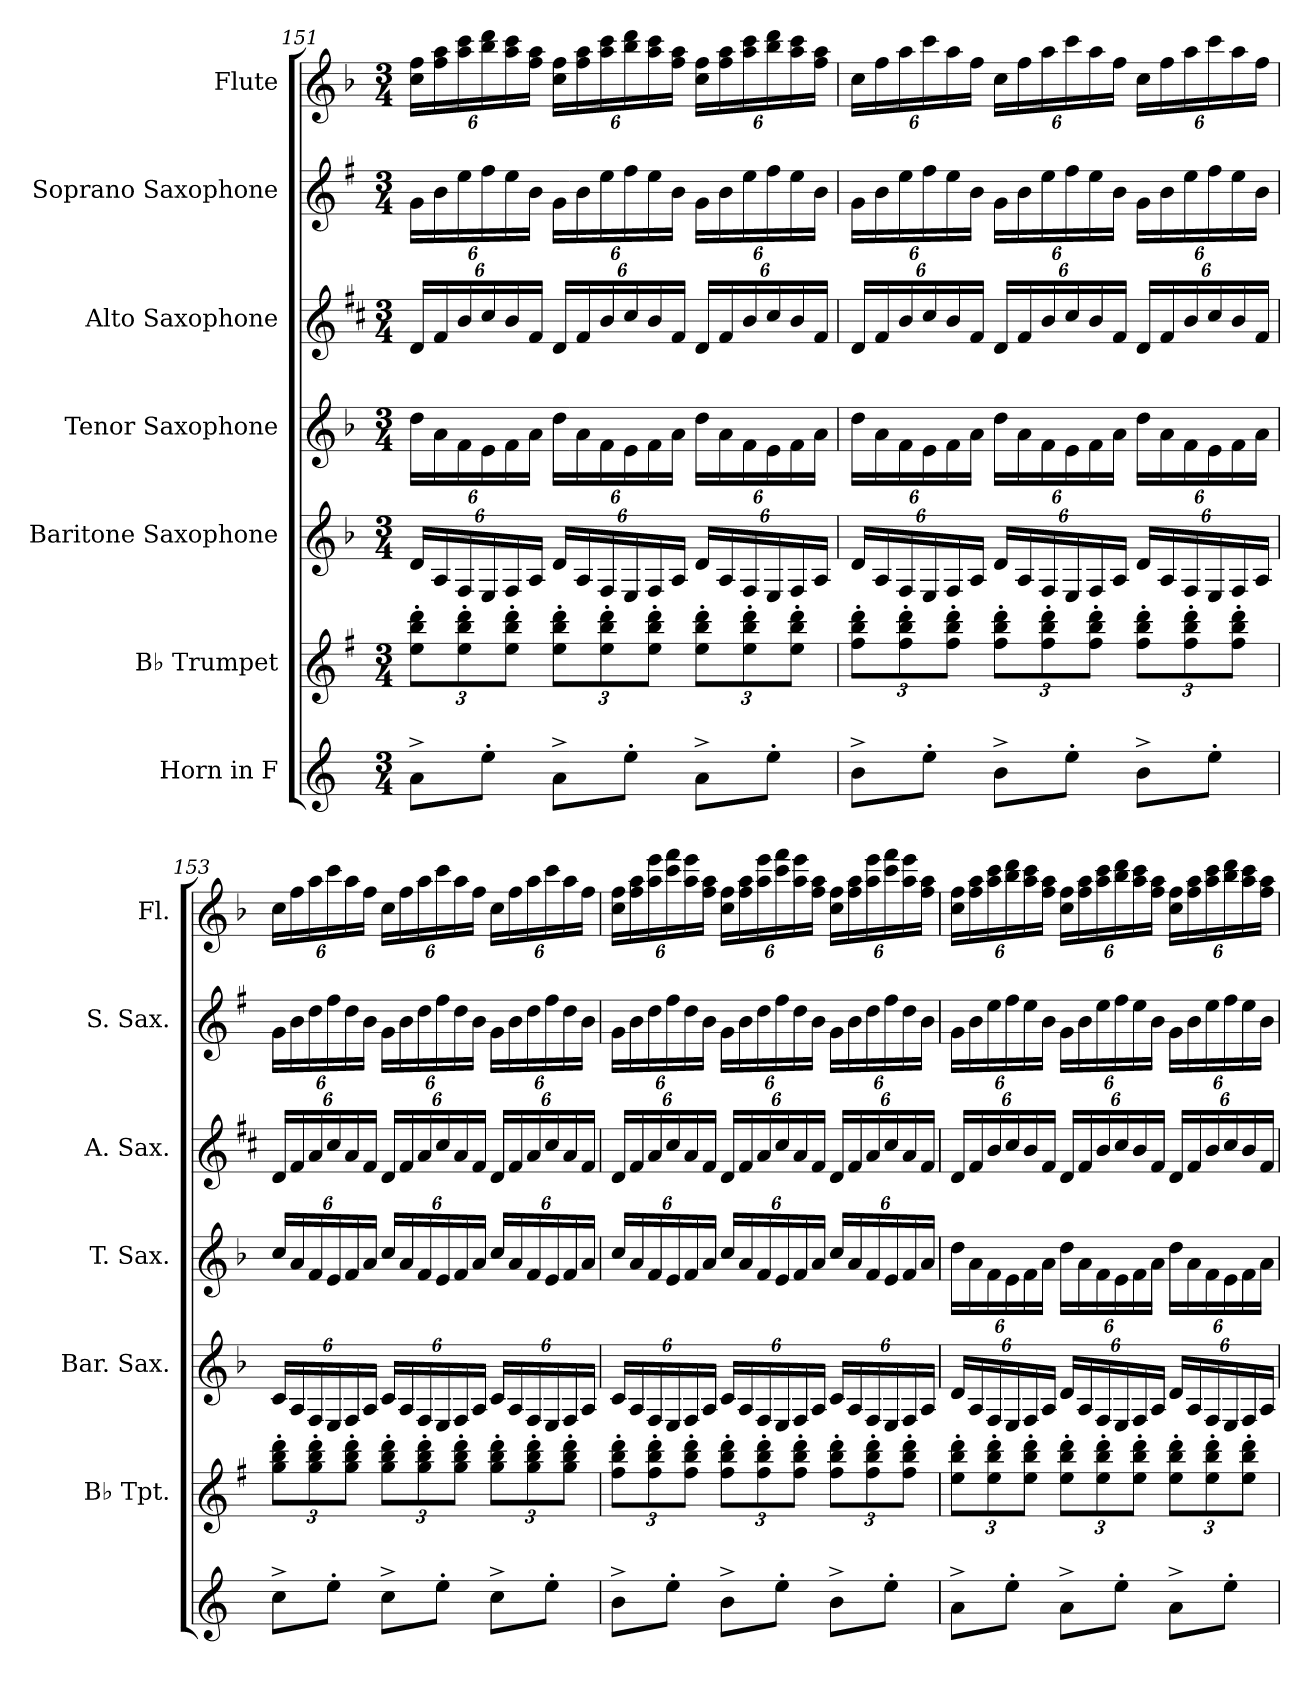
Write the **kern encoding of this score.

**kern	**kern	**kern	**kern	**kern	**kern	**kern
*part7	*part6	*part5	*part4	*part3	*part2	*part1
*staff7	*staff6	*staff5	*staff4	*staff3	*staff2	*staff1
*I"Horn in F	*I"B♭ Trumpet	*I"Baritone Saxophone	*I"Tenor Saxophone	*I"Alto Saxophone	*I"Soprano Saxophone	*I"Flute
*	*I'B♭ Tpt.	*I'Bar. Sax.	*I'T. Sax.	*I'A. Sax.	*I'S. Sax.	*I'Fl.
*clefG2	*clefG2	*clefG2	*clefG2	*clefG2	*clefG2	*clefG2
*ITrd4c7	*ITrd1c2	*ITrd12c21	*ITrd8c14	*ITrd5c9	*ITrd1c2	*
*k[b-]	*k[b-]	*k[b-]	*k[b-]	*k[b-]	*k[b-]	*k[b-]
*M3/4	*M3/4	*M3/4	*M3/4	*M3/4	*M3/4	*M3/4
*	*Xbrackettup	*Xbrackettup	*Xbrackettup	*Xbrackettup	*Xbrackettup	*Xbrackettup
=151	=151	=151	=151	=151	=151	=151
8d^\L	12dd\' 12aa\' 12ccc\'L	24D/LL	24d\LL	24F/LL	24f\LL	24cc\ 24ff\LL
.	.	24AA/	24A\	24A/	24a\	24ff\ 24aa\
.	12dd\' 12aa\' 12ccc\'	24FF/	24F\	24d/	24dd\	24aa\ 24ccc\
8a'\J	.	24EE/	24E\	24e/	24ee\	24bb-\ 24ddd\
.	12dd\' 12aa\' 12ccc\'J	24FF/	24F\	24d/	24dd\	24aa\ 24ccc\
.	.	24AA/JJ	24A\JJ	24A/JJ	24a\JJ	24ff\ 24aa\JJ
8d^\L	12dd\' 12aa\' 12ccc\'L	24D/LL	24d\LL	24F/LL	24f\LL	24cc\ 24ff\LL
.	.	24AA/	24A\	24A/	24a\	24ff\ 24aa\
.	12dd\' 12aa\' 12ccc\'	24FF/	24F\	24d/	24dd\	24aa\ 24ccc\
8a'\J	.	24EE/	24E\	24e/	24ee\	24bb-\ 24ddd\
.	12dd\' 12aa\' 12ccc\'J	24FF/	24F\	24d/	24dd\	24aa\ 24ccc\
.	.	24AA/JJ	24A\JJ	24A/JJ	24a\JJ	24ff\ 24aa\JJ
8d^\L	12dd\' 12aa\' 12ccc\'L	24D/LL	24d\LL	24F/LL	24f\LL	24cc\ 24ff\LL
.	.	24AA/	24A\	24A/	24a\	24ff\ 24aa\
.	12dd\' 12aa\' 12ccc\'	24FF/	24F\	24d/	24dd\	24aa\ 24ccc\
8a'\J	.	24EE/	24E\	24e/	24ee\	24bb-\ 24ddd\
.	12dd\' 12aa\' 12ccc\'J	24FF/	24F\	24d/	24dd\	24aa\ 24ccc\
.	.	24AA/JJ	24A\JJ	24A/JJ	24a\JJ	24ff\ 24aa\JJ
!!LO:PB:g=z
=152	=152	=152	=152	=152	=152	=152
8e^\L	12ee\' 12aa\' 12ccc\'L	24D/LL	24d\LL	24F/LL	24f\LL	24cc\LL
.	.	24AA/	24A\	24A/	24a\	24ff\
.	12ee\' 12aa\' 12ccc\'	24FF/	24F\	24d/	24dd\	24aa\
8a'\J	.	24EE/	24E\	24e/	24ee\	24ccc\
.	12ee\' 12aa\' 12ccc\'J	24FF/	24F\	24d/	24dd\	24aa\
.	.	24AA/JJ	24A\JJ	24A/JJ	24a\JJ	24ff\JJ
8e^\L	12ee\' 12aa\' 12ccc\'L	24D/LL	24d\LL	24F/LL	24f\LL	24cc\LL
.	.	24AA/	24A\	24A/	24a\	24ff\
.	12ee\' 12aa\' 12ccc\'	24FF/	24F\	24d/	24dd\	24aa\
8a'\J	.	24EE/	24E\	24e/	24ee\	24ccc\
.	12ee\' 12aa\' 12ccc\'J	24FF/	24F\	24d/	24dd\	24aa\
.	.	24AA/JJ	24A\JJ	24A/JJ	24a\JJ	24ff\JJ
8e^\L	12ee\' 12aa\' 12ccc\'L	24D/LL	24d\LL	24F/LL	24f\LL	24cc\LL
.	.	24AA/	24A\	24A/	24a\	24ff\
.	12ee\' 12aa\' 12ccc\'	24FF/	24F\	24d/	24dd\	24aa\
8a'\J	.	24EE/	24E\	24e/	24ee\	24ccc\
.	12ee\' 12aa\' 12ccc\'J	24FF/	24F\	24d/	24dd\	24aa\
.	.	24AA/JJ	24A\JJ	24A/JJ	24a\JJ	24ff\JJ
=153	=153	=153	=153	=153	=153	=153
8f^\L	12ff\' 12aa\' 12ccc\'L	24C/LL	24c/LL	24F/LL	24f\LL	24cc\LL
.	.	24AA/	24A/	24A/	24a\	24ff\
.	12ff\' 12aa\' 12ccc\'	24FF/	24F/	24c/	24cc\	24aa\
8a'\J	.	24EE/	24E/	24e/	24ee\	24ccc\
.	12ff\' 12aa\' 12ccc\'J	24FF/	24F/	24c/	24cc\	24aa\
.	.	24AA/JJ	24A/JJ	24A/JJ	24a\JJ	24ff\JJ
8f^\L	12ff\' 12aa\' 12ccc\'L	24C/LL	24c/LL	24F/LL	24f\LL	24cc\LL
.	.	24AA/	24A/	24A/	24a\	24ff\
.	12ff\' 12aa\' 12ccc\'	24FF/	24F/	24c/	24cc\	24aa\
8a'\J	.	24EE/	24E/	24e/	24ee\	24ccc\
.	12ff\' 12aa\' 12ccc\'J	24FF/	24F/	24c/	24cc\	24aa\
.	.	24AA/JJ	24A/JJ	24A/JJ	24a\JJ	24ff\JJ
8f^\L	12ff\' 12aa\' 12ccc\'L	24C/LL	24c/LL	24F/LL	24f\LL	24cc\LL
.	.	24AA/	24A/	24A/	24a\	24ff\
.	12ff\' 12aa\' 12ccc\'	24FF/	24F/	24c/	24cc\	24aa\
8a'\J	.	24EE/	24E/	24e/	24ee\	24ccc\
.	12ff\' 12aa\' 12ccc\'J	24FF/	24F/	24c/	24cc\	24aa\
.	.	24AA/JJ	24A/JJ	24A/JJ	24a\JJ	24ff\JJ
!!LO:PB:g=z
=154	=154	=154	=154	=154	=154	=154
8e^\L	12ee\' 12aa\' 12ccc\'L	24C/LL	24c/LL	24F/LL	24f\LL	24cc\ 24ff\LL
.	.	24AA/	24A/	24A/	24a\	24ff\ 24aa\
.	12ee\' 12aa\' 12ccc\'	24FF/	24F/	24c/	24cc\	24aa\ 24eee\
8a'\J	.	24EE/	24E/	24e/	24ee\	24ccc\ 24fff\
.	12ee\' 12aa\' 12ccc\'J	24FF/	24F/	24c/	24cc\	24aa\ 24eee\
.	.	24AA/JJ	24A/JJ	24A/JJ	24a\JJ	24ff\ 24aa\JJ
8e^\L	12ee\' 12aa\' 12ccc\'L	24C/LL	24c/LL	24F/LL	24f\LL	24cc\ 24ff\LL
.	.	24AA/	24A/	24A/	24a\	24ff\ 24aa\
.	12ee\' 12aa\' 12ccc\'	24FF/	24F/	24c/	24cc\	24aa\ 24eee\
8a'\J	.	24EE/	24E/	24e/	24ee\	24ccc\ 24fff\
.	12ee\' 12aa\' 12ccc\'J	24FF/	24F/	24c/	24cc\	24aa\ 24eee\
.	.	24AA/JJ	24A/JJ	24A/JJ	24a\JJ	24ff\ 24aa\JJ
8e^\L	12ee\' 12aa\' 12ccc\'L	24C/LL	24c/LL	24F/LL	24f\LL	24cc\ 24ff\LL
.	.	24AA/	24A/	24A/	24a\	24ff\ 24aa\
.	12ee\' 12aa\' 12ccc\'	24FF/	24F/	24c/	24cc\	24aa\ 24eee\
8a'\J	.	24EE/	24E/	24e/	24ee\	24ccc\ 24fff\
.	12ee\' 12aa\' 12ccc\'J	24FF/	24F/	24c/	24cc\	24aa\ 24eee\
.	.	24AA/JJ	24A/JJ	24A/JJ	24a\JJ	24ff\ 24aa\JJ
=155	=155	=155	=155	=155	=155	=155
8d^\L	12dd\' 12aa\' 12ccc\'L	24D/LL	24d\LL	24F/LL	24f\LL	24cc\ 24ff\LL
.	.	24AA/	24A\	24A/	24a\	24ff\ 24aa\
.	12dd\' 12aa\' 12ccc\'	24FF/	24F\	24d/	24dd\	24aa\ 24ccc\
8a'\J	.	24EE/	24E\	24e/	24ee\	24bb-\ 24ddd\
.	12dd\' 12aa\' 12ccc\'J	24FF/	24F\	24d/	24dd\	24aa\ 24ccc\
.	.	24AA/JJ	24A\JJ	24A/JJ	24a\JJ	24ff\ 24aa\JJ
8d^\L	12dd\' 12aa\' 12ccc\'L	24D/LL	24d\LL	24F/LL	24f\LL	24cc\ 24ff\LL
.	.	24AA/	24A\	24A/	24a\	24ff\ 24aa\
.	12dd\' 12aa\' 12ccc\'	24FF/	24F\	24d/	24dd\	24aa\ 24ccc\
8a'\J	.	24EE/	24E\	24e/	24ee\	24bb-\ 24ddd\
.	12dd\' 12aa\' 12ccc\'J	24FF/	24F\	24d/	24dd\	24aa\ 24ccc\
.	.	24AA/JJ	24A\JJ	24A/JJ	24a\JJ	24ff\ 24aa\JJ
8d^\L	12dd\' 12aa\' 12ccc\'L	24D/LL	24d\LL	24F/LL	24f\LL	24cc\ 24ff\LL
.	.	24AA/	24A\	24A/	24a\	24ff\ 24aa\
.	12dd\' 12aa\' 12ccc\'	24FF/	24F\	24d/	24dd\	24aa\ 24ccc\
8a'\J	.	24EE/	24E\	24e/	24ee\	24bb-\ 24ddd\
.	12dd\' 12aa\' 12ccc\'J	24FF/	24F\	24d/	24dd\	24aa\ 24ccc\
.	.	24AA/JJ	24A\JJ	24A/JJ	24a\JJ	24ff\ 24aa\JJ
=	=	=	=	=	=	=
*-	*-	*-	*-	*-	*-	*-
